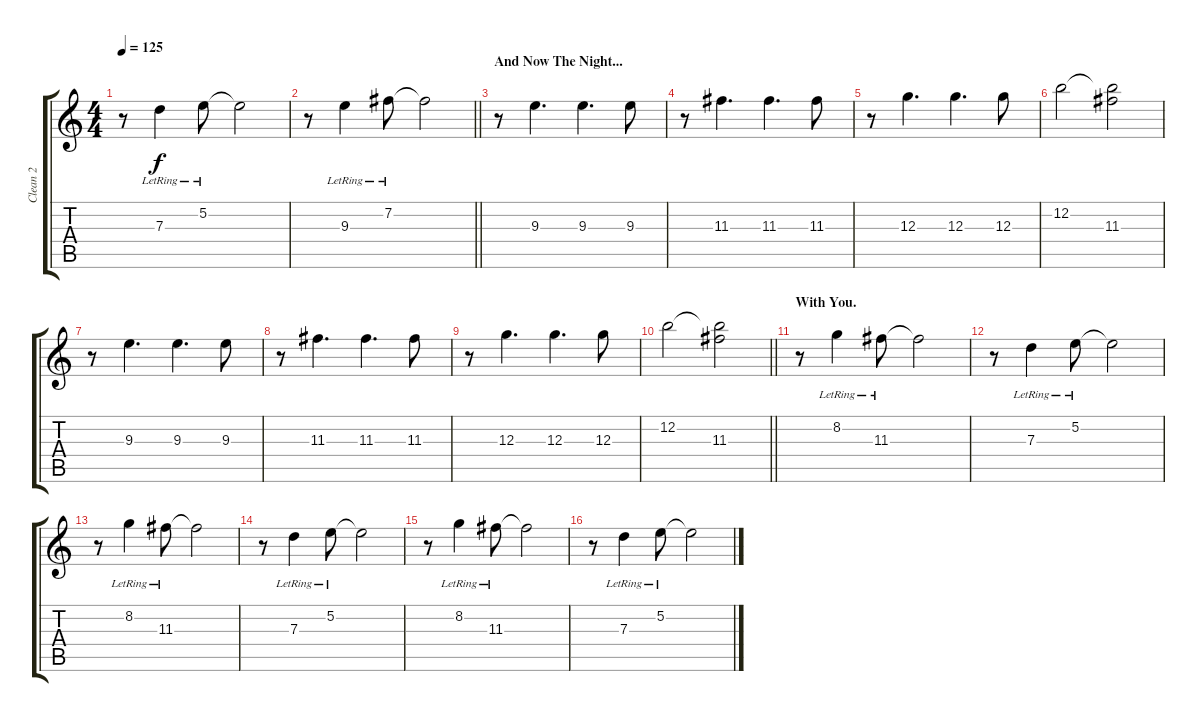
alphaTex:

\track ("Clean 2" "Clean 2") {instrument electricguitarjazz}
\staff {score tabs}
\tuning (E4 B3 G3 D3 A2 D2) {hide}
\ts (4 4)
\tempo 125
\clef g2
\ks c
r.8{dy f} 7.3{lr}.4 5.2{lr}.8 5.2{t}.2 |
\barLineRight lightlight
r.8 9.3{lr}.4 7.2{lr}.8 7.2{t}.2 |
\section ("" "And Now The Night...")
r.8 9.3.4{d} 9.3.4{d} 9.3.8 |
r.8 11.3.4{d} 11.3.4{d} 11.3.8 |
r.8 12.3.4{d} 12.3.4{d} 12.3.8 |
12.2.2 (12.2{t} 11.3).2 |
r.8 9.3.4{d} 9.3.4{d} 9.3.8 |
r.8 11.3.4{d} 11.3.4{d} 11.3.8 |
r.8 12.3.4{d} 12.3.4{d} 12.3.8 |
\barLineRight lightlight
12.2.2 (12.2{t} 11.3).2 |
\section ("" "With You.")
r.8 8.2{lr}.4 11.3{lr}.8 11.3{t}.2 |
r.8 7.3{lr}.4 5.2{lr}.8 5.2{t}.2 |
r.8 8.2{lr}.4 11.3{lr}.8 11.3{t}.2 |
r.8 7.3{lr}.4 5.2{lr}.8 5.2{t}.2 |
r.8 8.2{lr}.4 11.3{lr}.8 11.3{t}.2 |
r.8 7.3{lr}.4 5.2{lr}.8 5.2{t}.2
